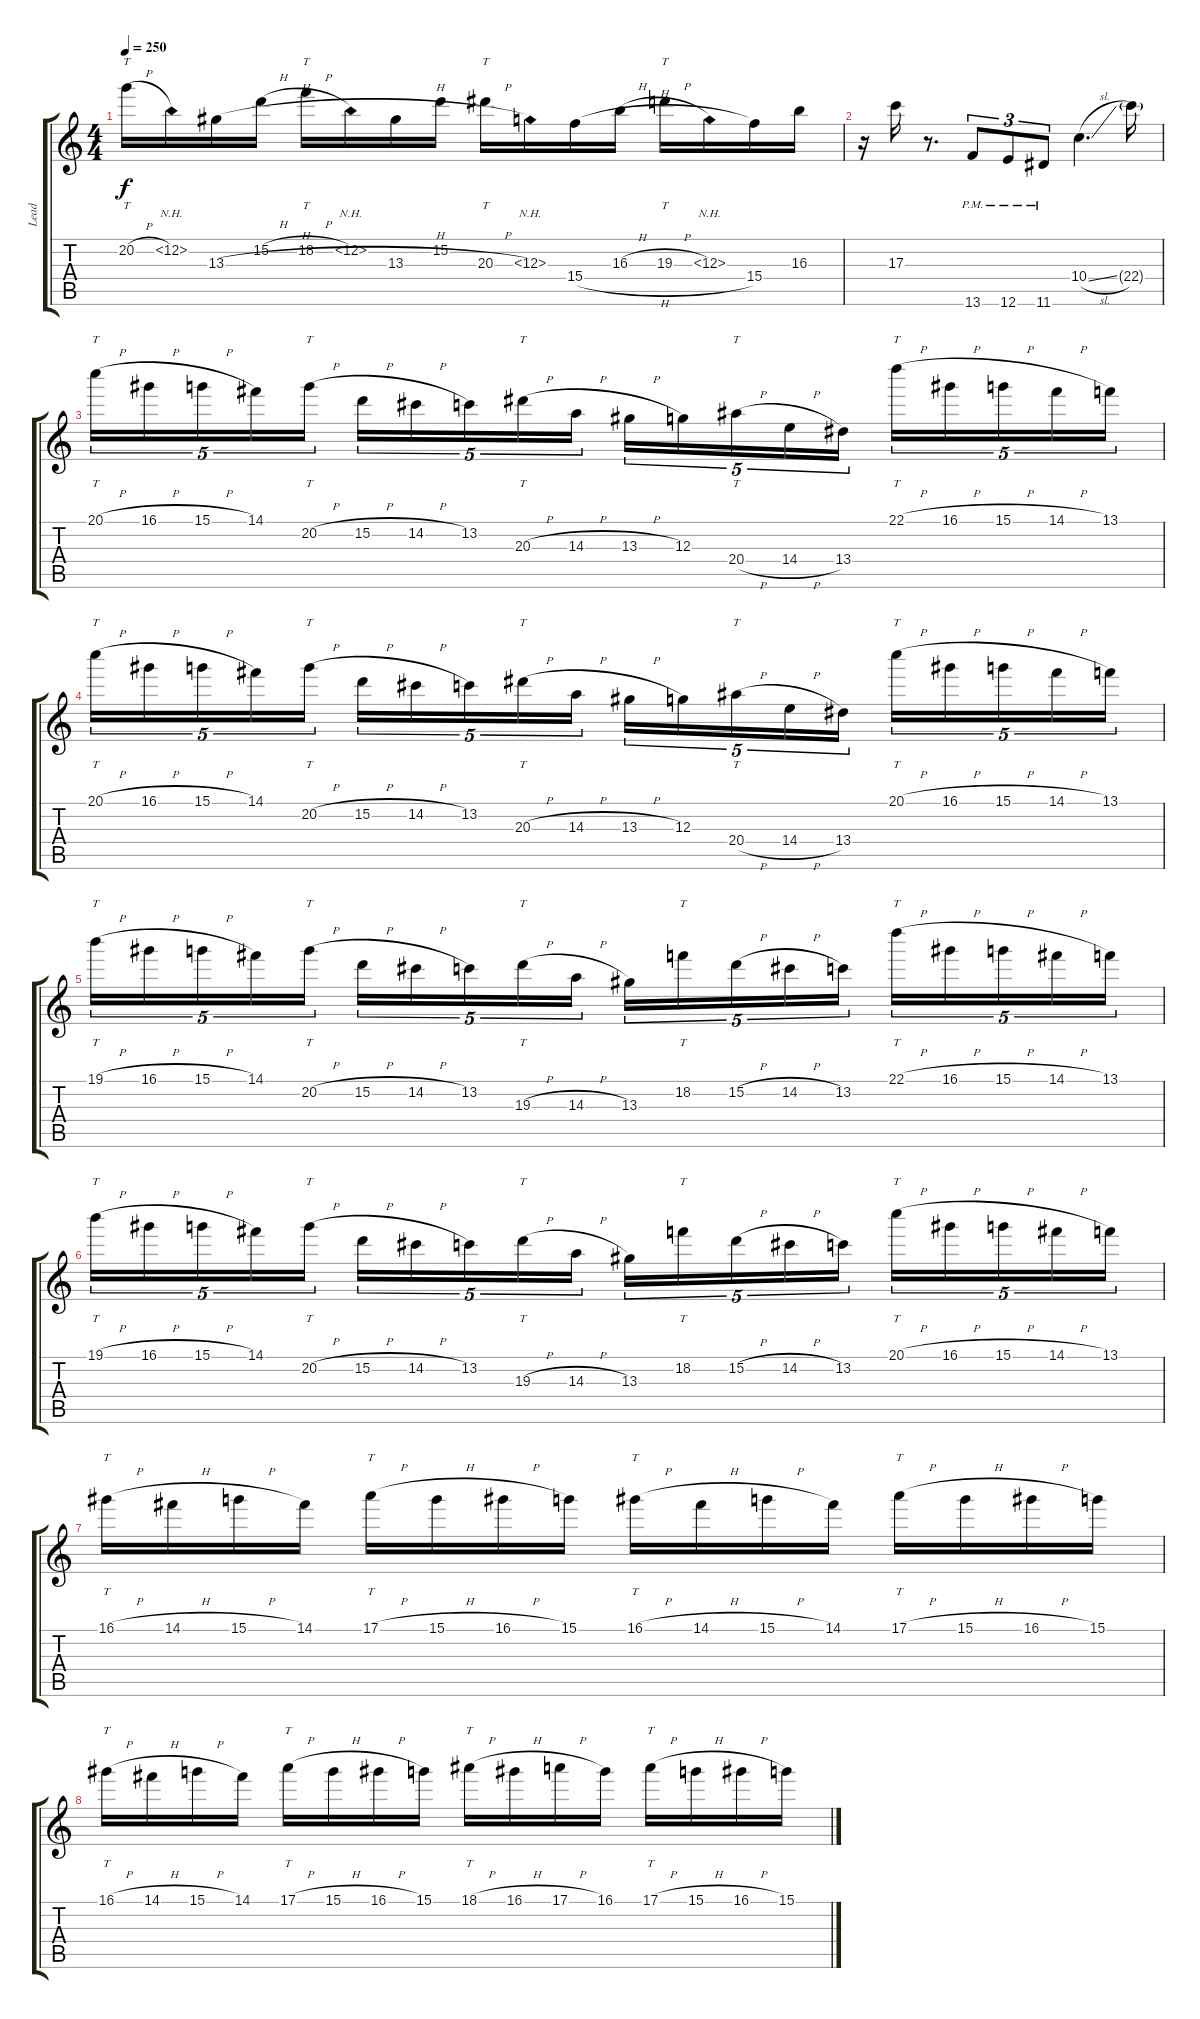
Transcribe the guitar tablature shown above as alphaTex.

\track ("Lead" "Lead") {instrument distortionguitar}
\staff {score tabs}
\tuning (E4 B3 G3 D3 A2 E2) {hide}
\ts (4 4)
\tempo 250
\clef g2
\ks c
20.2{h}.16{tt dy f} 12.2{nh}.16 13.3{h}.16 15.2{h}.16 18.2{h}.16{tt} 12.2{nh}.16 13.3{h}.16 15.2.16 20.3{h}.16{tt} 12.3{nh}.16 15.4{h}.16 16.3{h}.16 19.3{h}.16{tt} 12.3{nh}.16 15.4.16 16.3.16 |
r.16 17.3.16 r.8{d} 13.6{pm}.8{tu (3 2)} 12.6{pm}.8{tu (3 2)} 11.6{pm}.8{tu (3 2)} 10.4{sl}.4{d} 22.4{g}.16 |
20.1{h}.16{tt tu (5 4)} 16.1{h}.16{tu (5 4)} 15.1{h}.16{tu (5 4)} 14.1.16{tu (5 4)} 20.2{h}.16{tt tu (5 4)} 15.2{h}.16{tu (5 4)} 14.2{h}.16{tu (5 4)} 13.2.16{tu (5 4)} 20.3{h}.16{tt tu (5 4)} 14.3{h}.16{tu (5 4)} 13.3{h}.16{tu (5 4)} 12.3.16{tu (5 4)} 20.4{h}.16{tt tu (5 4)} 14.4{h}.16{tu (5 4)} 13.4.16{tu (5 4)} 22.1{h}.16{tt tu (5 4)} 16.1{h}.16{tu (5 4)} 15.1{h}.16{tu (5 4)} 14.1{h}.16{tu (5 4)} 13.1.16{tu (5 4)} |
20.1{h}.16{tt tu (5 4)} 16.1{h}.16{tu (5 4)} 15.1{h}.16{tu (5 4)} 14.1.16{tu (5 4)} 20.2{h}.16{tt tu (5 4)} 15.2{h}.16{tu (5 4)} 14.2{h}.16{tu (5 4)} 13.2.16{tu (5 4)} 20.3{h}.16{tt tu (5 4)} 14.3{h}.16{tu (5 4)} 13.3{h}.16{tu (5 4)} 12.3.16{tu (5 4)} 20.4{h}.16{tt tu (5 4)} 14.4{h}.16{tu (5 4)} 13.4.16{tu (5 4)} 20.1{h}.16{tt tu (5 4)} 16.1{h}.16{tu (5 4)} 15.1{h}.16{tu (5 4)} 14.1{h}.16{tu (5 4)} 13.1.16{tu (5 4)} |
19.1{h}.16{tt tu (5 4)} 16.1{h}.16{tu (5 4)} 15.1{h}.16{tu (5 4)} 14.1.16{tu (5 4)} 20.2{h}.16{tt tu (5 4)} 15.2{h}.16{tu (5 4)} 14.2{h}.16{tu (5 4)} 13.2.16{tu (5 4)} 19.3{h}.16{tt tu (5 4)} 14.3{h}.16{tu (5 4)} 13.3.16{tu (5 4)} 18.2.16{tt tu (5 4)} 15.2{h}.16{tu (5 4)} 14.2{h}.16{tu (5 4)} 13.2.16{tu (5 4)} 22.1{h}.16{tt tu (5 4)} 16.1{h}.16{tu (5 4)} 15.1{h}.16{tu (5 4)} 14.1{h}.16{tu (5 4)} 13.1.16{tu (5 4)} |
19.1{h}.16{tt tu (5 4)} 16.1{h}.16{tu (5 4)} 15.1{h}.16{tu (5 4)} 14.1.16{tu (5 4)} 20.2{h}.16{tt tu (5 4)} 15.2{h}.16{tu (5 4)} 14.2{h}.16{tu (5 4)} 13.2.16{tu (5 4)} 19.3{h}.16{tt tu (5 4)} 14.3{h}.16{tu (5 4)} 13.3.16{tu (5 4)} 18.2.16{tt tu (5 4)} 15.2{h}.16{tu (5 4)} 14.2{h}.16{tu (5 4)} 13.2.16{tu (5 4)} 20.1{h}.16{tt tu (5 4)} 16.1{h}.16{tu (5 4)} 15.1{h}.16{tu (5 4)} 14.1{h}.16{tu (5 4)} 13.1.16{tu (5 4)} |
16.1{h}.16{tt} 14.1{h}.16 15.1{h}.16 14.1.16 17.1{h}.16{tt} 15.1{h}.16 16.1{h}.16 15.1.16 16.1{h}.16{tt} 14.1{h}.16 15.1{h}.16 14.1.16 17.1{h}.16{tt} 15.1{h}.16 16.1{h}.16 15.1.16 |
16.1{h}.16{tt} 14.1{h}.16 15.1{h}.16 14.1.16 17.1{h}.16{tt} 15.1{h}.16 16.1{h}.16 15.1.16 18.1{h}.16{tt} 16.1{h}.16 17.1{h}.16 16.1.16 17.1{h}.16{tt} 15.1{h}.16 16.1{h}.16 15.1.16
